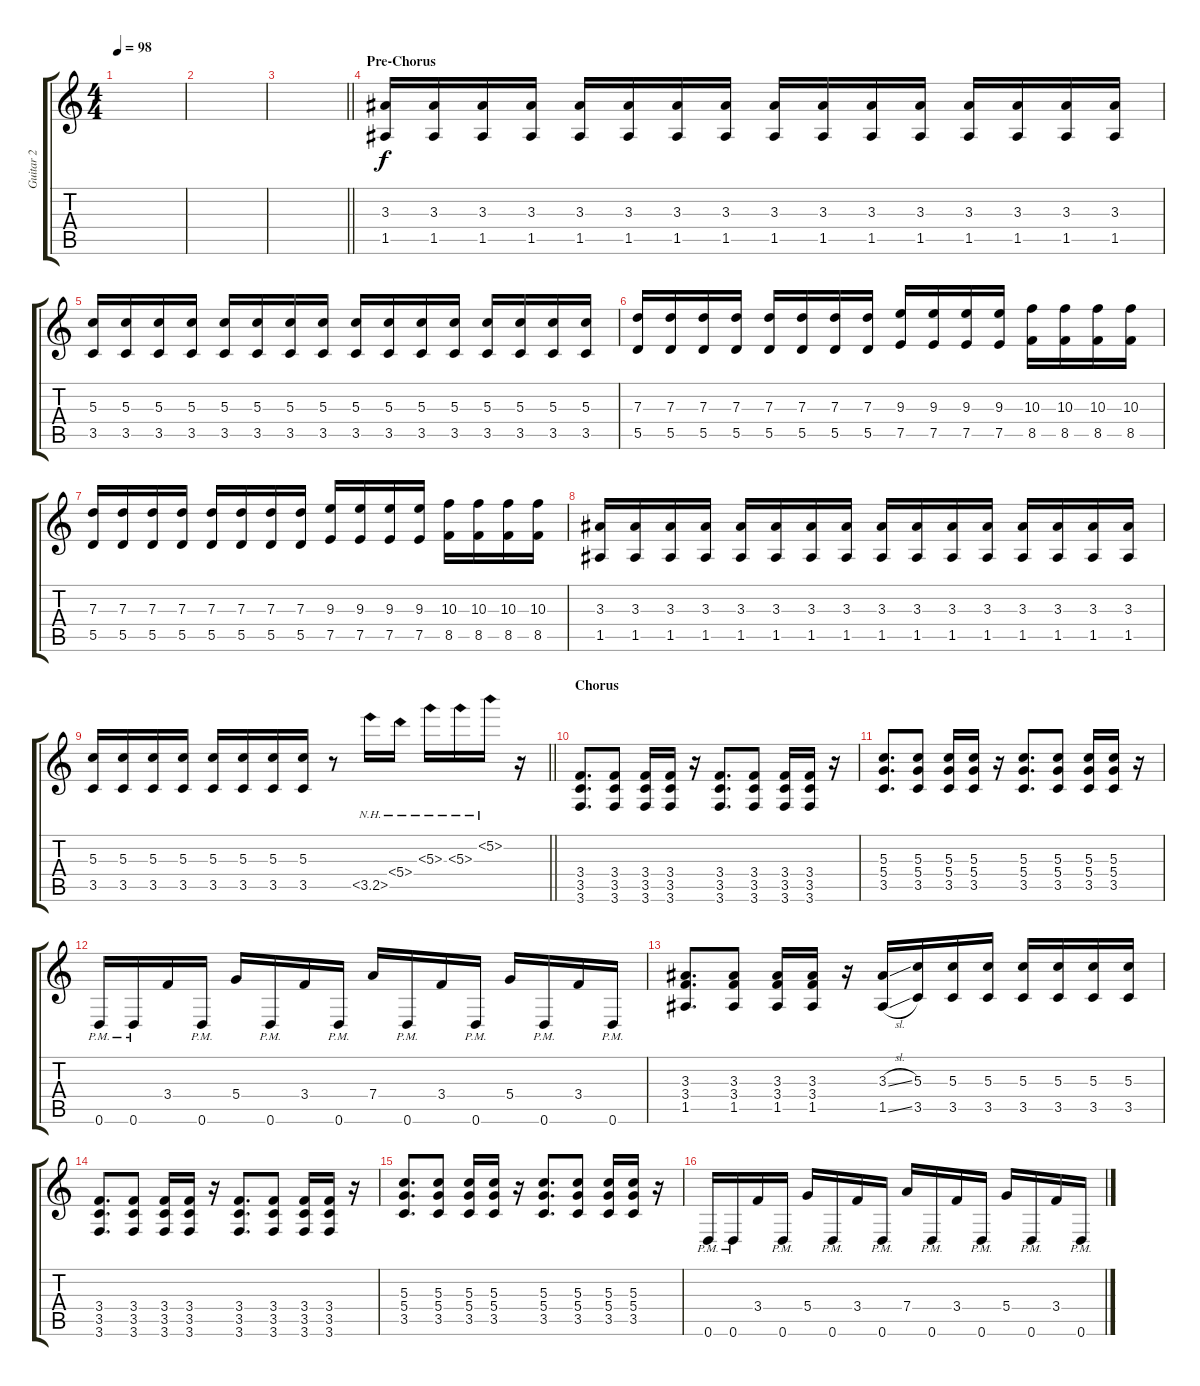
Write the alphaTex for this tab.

\track ("Guitar 2" "Guitar 2") {instrument overdrivenguitar}
\staff {score tabs}
\tuning (E4 B3 G3 D3 A2 D2) {hide}
\ts (4 4)
\tempo 98
\clef g2
\ks c
|
|
\barLineRight lightlight
|
\section ("" "Pre-Chorus")
(3.3 1.5).16{volume 10} (3.3 1.5).16 (3.3 1.5).16 (3.3 1.5).16 (3.3 1.5).16 (3.3 1.5).16 (3.3 1.5).16 (3.3 1.5).16 (3.3 1.5).16 (3.3 1.5).16 (3.3 1.5).16 (3.3 1.5).16 (3.3 1.5).16 (3.3 1.5).16 (3.3 1.5).16 (3.3 1.5).16 |
(5.3 3.5).16 (5.3 3.5).16 (5.3 3.5).16 (5.3 3.5).16 (5.3 3.5).16 (5.3 3.5).16 (5.3 3.5).16 (5.3 3.5).16 (5.3 3.5).16 (5.3 3.5).16 (5.3 3.5).16 (5.3 3.5).16 (5.3 3.5).16 (5.3 3.5).16 (5.3 3.5).16 (5.3 3.5).16 |
(7.3 5.5).16 (7.3 5.5).16 (7.3 5.5).16 (7.3 5.5).16 (7.3 5.5).16 (7.3 5.5).16 (7.3 5.5).16 (7.3 5.5).16 (9.3 7.5).16 (9.3 7.5).16 (9.3 7.5).16 (9.3 7.5).16 (10.3 8.5).16 (10.3 8.5).16 (10.3 8.5).16 (10.3 8.5).16 |
(7.3 5.5).16 (7.3 5.5).16 (7.3 5.5).16 (7.3 5.5).16 (7.3 5.5).16 (7.3 5.5).16 (7.3 5.5).16 (7.3 5.5).16 (9.3 7.5).16 (9.3 7.5).16 (9.3 7.5).16 (9.3 7.5).16 (10.3 8.5).16 (10.3 8.5).16 (10.3 8.5).16 (10.3 8.5).16 |
(3.3 1.5).16 (3.3 1.5).16 (3.3 1.5).16 (3.3 1.5).16 (3.3 1.5).16 (3.3 1.5).16 (3.3 1.5).16 (3.3 1.5).16 (3.3 1.5).16 (3.3 1.5).16 (3.3 1.5).16 (3.3 1.5).16 (3.3 1.5).16 (3.3 1.5).16 (3.3 1.5).16 (3.3 1.5).16 |
\barLineRight lightlight
(5.3 3.5).16 (5.3 3.5).16 (5.3 3.5).16 (5.3 3.5).16 (5.3 3.5).16 (5.3 3.5).16 (5.3 3.5).16 (5.3 3.5).16 r.8 3.5{nh}.16 5.4{nh}.16 5.3{nh}.16 5.3{nh}.16 5.2{nh}.16 r.16 |
\section ("" "Chorus")
(3.4 3.5 3.6).8{d volume 11} (3.4 3.5 3.6).8 (3.4 3.5 3.6).16 (3.4 3.5 3.6).16 r.16 (3.4 3.5 3.6).8{d} (3.4 3.5 3.6).8 (3.4 3.5 3.6).16 (3.4 3.5 3.6).16 r.16 |
(5.3 5.4 3.5).8{d} (5.3 5.4 3.5).8 (5.3 5.4 3.5).16 (5.3 5.4 3.5).16 r.16 (5.3 5.4 3.5).8{d} (5.3 5.4 3.5).8 (5.3 5.4 3.5).16 (5.3 5.4 3.5).16 r.16 |
0.6{pm}.16{volume 13} 0.6{pm}.16 3.4.16 0.6{pm}.16 5.4.16 0.6{pm}.16 3.4.16 0.6{pm}.16 7.4.16 0.6{pm}.16 3.4.16 0.6{pm}.16 5.4.16 0.6{pm}.16 3.4.16 0.6{pm}.16 |
(3.3 3.4 1.5).8{d volume 11} (3.3 3.4 1.5).8 (3.3 3.4 1.5).16 (3.3 3.4 1.5).16 r.16 (3.3{sl} 1.5{sl}).16 (5.3 3.5).16 (5.3 3.5).16 (5.3 3.5).16 (5.3 3.5).16 (5.3 3.5).16 (5.3 3.5).16 (5.3 3.5).16 |
(3.4 3.5 3.6).8{d} (3.4 3.5 3.6).8 (3.4 3.5 3.6).16 (3.4 3.5 3.6).16 r.16 (3.4 3.5 3.6).8{d} (3.4 3.5 3.6).8 (3.4 3.5 3.6).16 (3.4 3.5 3.6).16 r.16 |
(5.3 5.4 3.5).8{d} (5.3 5.4 3.5).8 (5.3 5.4 3.5).16 (5.3 5.4 3.5).16 r.16 (5.3 5.4 3.5).8{d} (5.3 5.4 3.5).8 (5.3 5.4 3.5).16 (5.3 5.4 3.5).16 r.16 |
0.6{pm}.16{volume 14} 0.6{pm}.16 3.4.16 0.6{pm}.16 5.4.16 0.6{pm}.16 3.4.16 0.6{pm}.16 7.4.16 0.6{pm}.16 3.4.16 0.6{pm}.16 5.4.16 0.6{pm}.16 3.4.16 0.6{pm}.16
